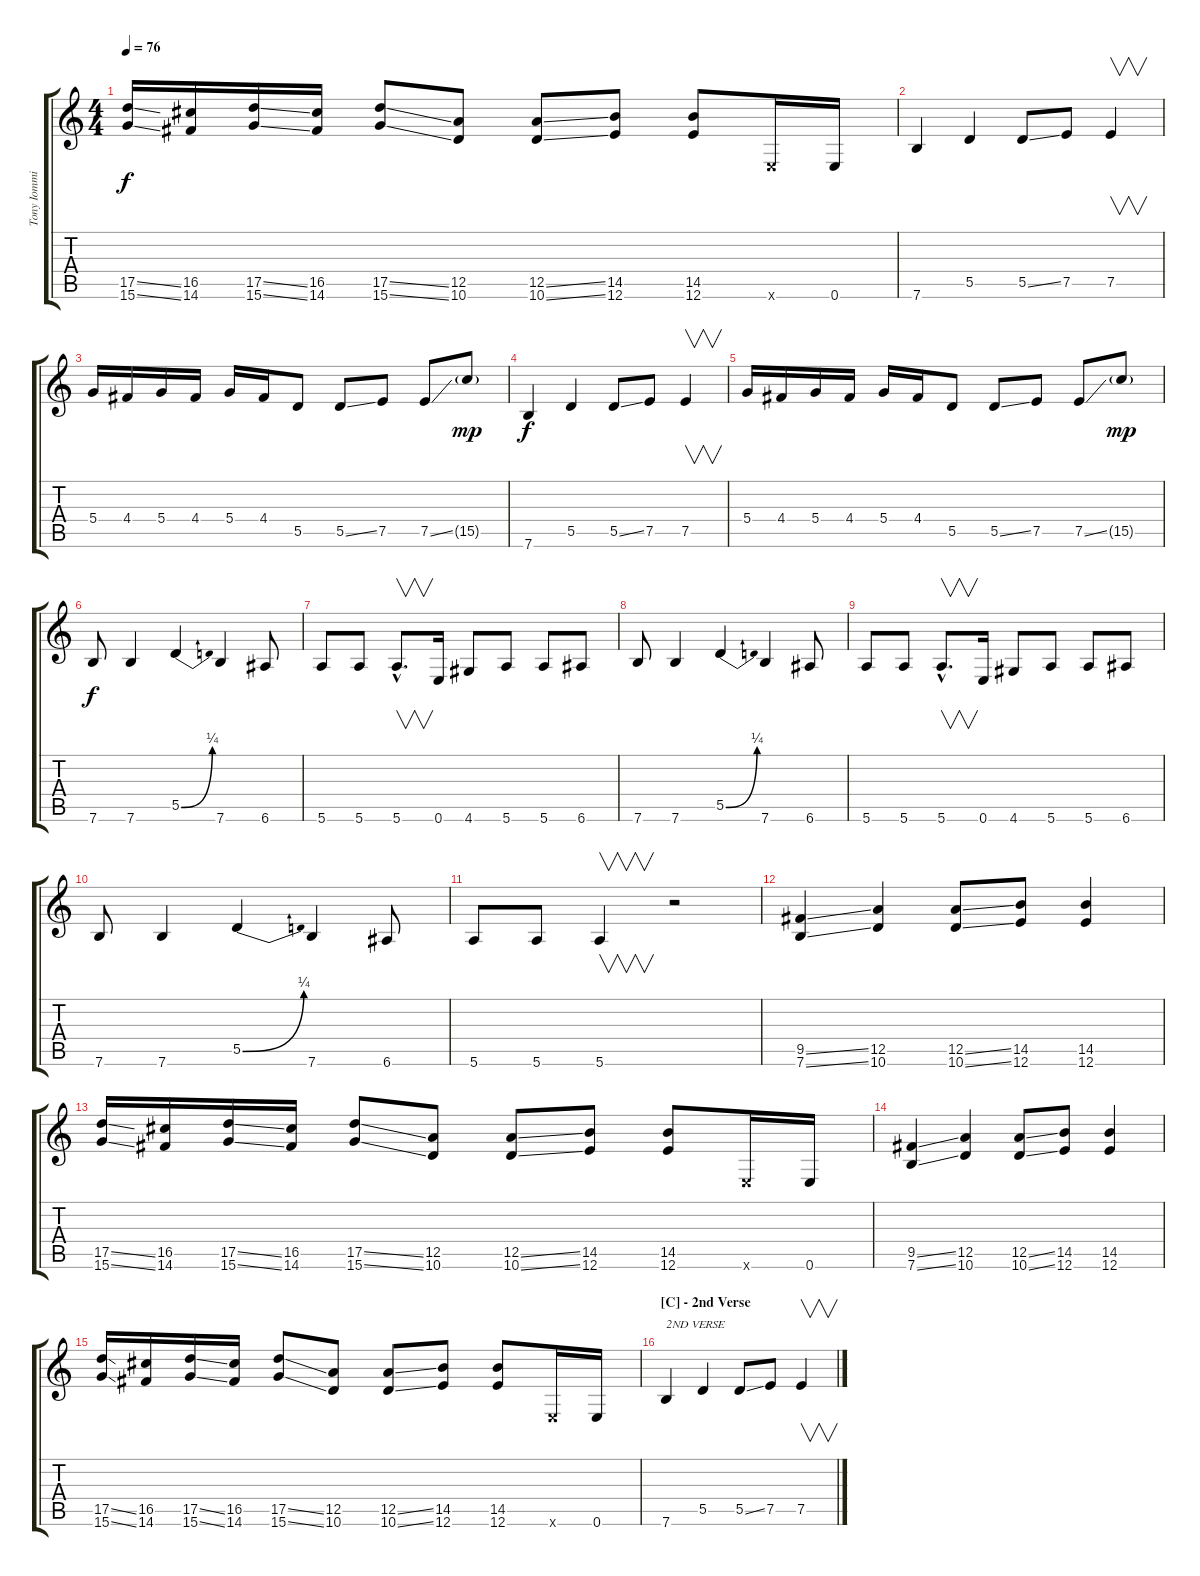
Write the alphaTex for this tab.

\track ("Tony Iommi" "Tony Iommi") {instrument distortionguitar}
\staff {score tabs}
\tuning (E4 B3 G3 D3 A2 E2) {hide}
\ts (4 4)
\tempo 76
\clef g2
\ks c
(17.5{ss} 15.6{ss}).16{dy f} (16.5 14.6).16 (17.5{ss} 15.6{ss}).16 (16.5 14.6).16 (17.5{ss} 15.6{ss}).8 (12.5 10.6).8 (12.5{ss} 10.6{ss}).8 (14.5 12.6).8 (14.5 12.6).8 0.6{x}.16 0.6.16 |
7.6.4 5.5.4 5.5{ss}.8 7.5.8 7.5.4{v} |
5.4.16 4.4.16 5.4.16 4.4.16 5.4.16 4.4.16 5.5.8 5.5{ss}.8 7.5.8 7.5{ss}.8 15.5{g}.8{dy mp} |
7.6.4{dy f} 5.5.4 5.5{ss}.8 7.5.8 7.5.4{v} |
5.4.16 4.4.16 5.4.16 4.4.16 5.4.16 4.4.16 5.5.8 5.5{ss}.8 7.5.8 7.5{ss}.8 15.5{g}.8{dy mp} |
7.6.8{dy f} 7.6.4 5.5{be (bend 0 0 60 1)}.4 7.6.4 6.6.8 |
5.6.8 5.6.8 5.6{hac}.8{v d} 0.6.16 4.6.8 5.6.8 5.6.8 6.6.8 |
7.6.8 7.6.4 5.5{be (bend 0 0 60 1)}.4 7.6.4 6.6.8 |
5.6.8 5.6.8 5.6{hac}.8{v d} 0.6.16 4.6.8 5.6.8 5.6.8 6.6.8 |
7.6.8 7.6.4 5.5{be (bend 0 0 60 1)}.4 7.6.4 6.6.8 |
5.6.8 5.6.8 5.6.4{v} r.2 |
(9.5{ss} 7.6{ss}).4 (12.5 10.6).4 (12.5{ss} 10.6{ss}).8 (14.5 12.6).8 (14.5 12.6).4 |
(17.5{ss} 15.6{ss}).16 (16.5 14.6).16 (17.5{ss} 15.6{ss}).16 (16.5 14.6).16 (17.5{ss} 15.6{ss}).8 (12.5 10.6).8 (12.5{ss} 10.6{ss}).8 (14.5 12.6).8 (14.5 12.6).8 0.6{x}.16 0.6.16 |
(9.5{ss} 7.6{ss}).4 (12.5 10.6).4 (12.5{ss} 10.6{ss}).8 (14.5 12.6).8 (14.5 12.6).4 |
(17.5{ss} 15.6{ss}).16 (16.5 14.6).16 (17.5{ss} 15.6{ss}).16 (16.5 14.6).16 (17.5{ss} 15.6{ss}).8 (12.5 10.6).8 (12.5{ss} 10.6{ss}).8 (14.5 12.6).8 (14.5 12.6).8 0.6{x}.16 0.6.16 |
\section ("" "[C] - 2nd Verse")
7.6.4{txt "2ND VERSE"} 5.5.4 5.5{ss}.8 7.5.8 7.5.4{v}
